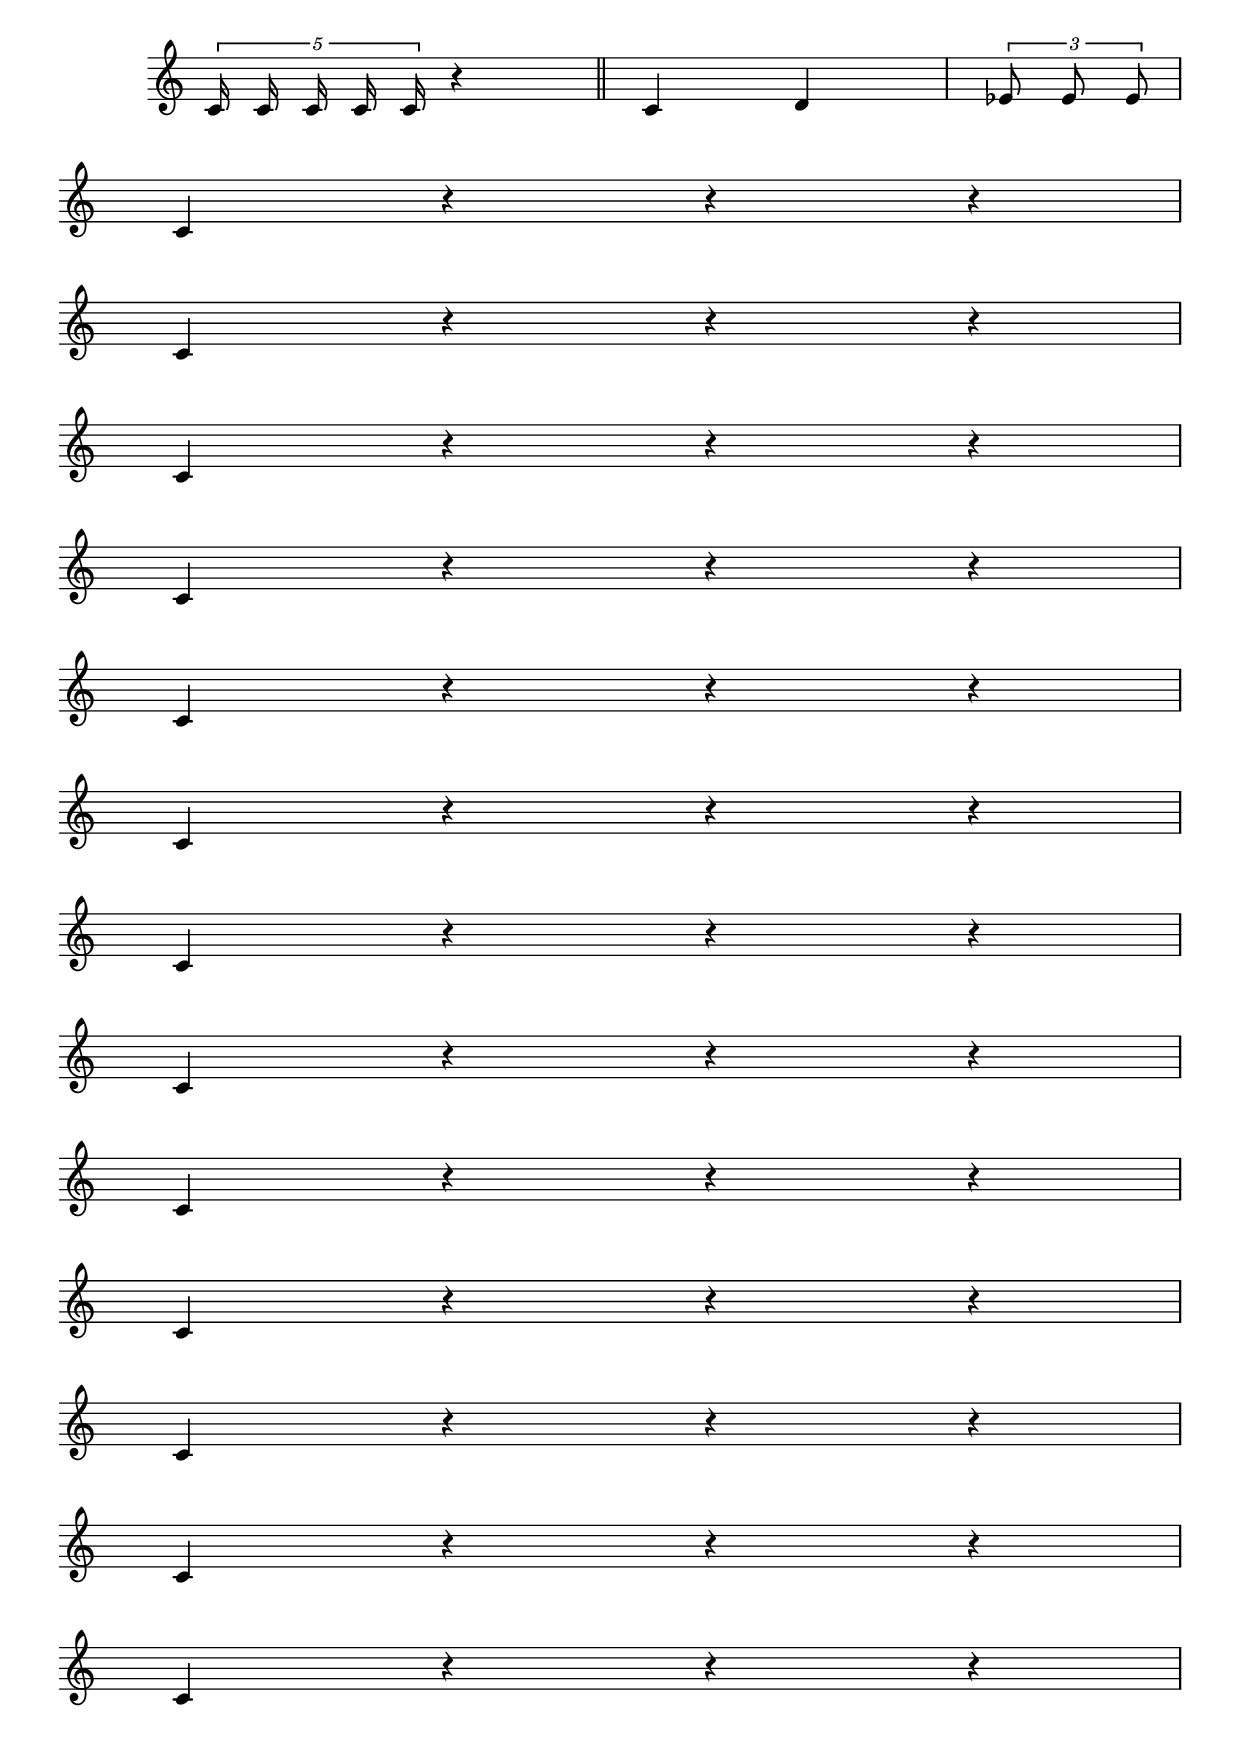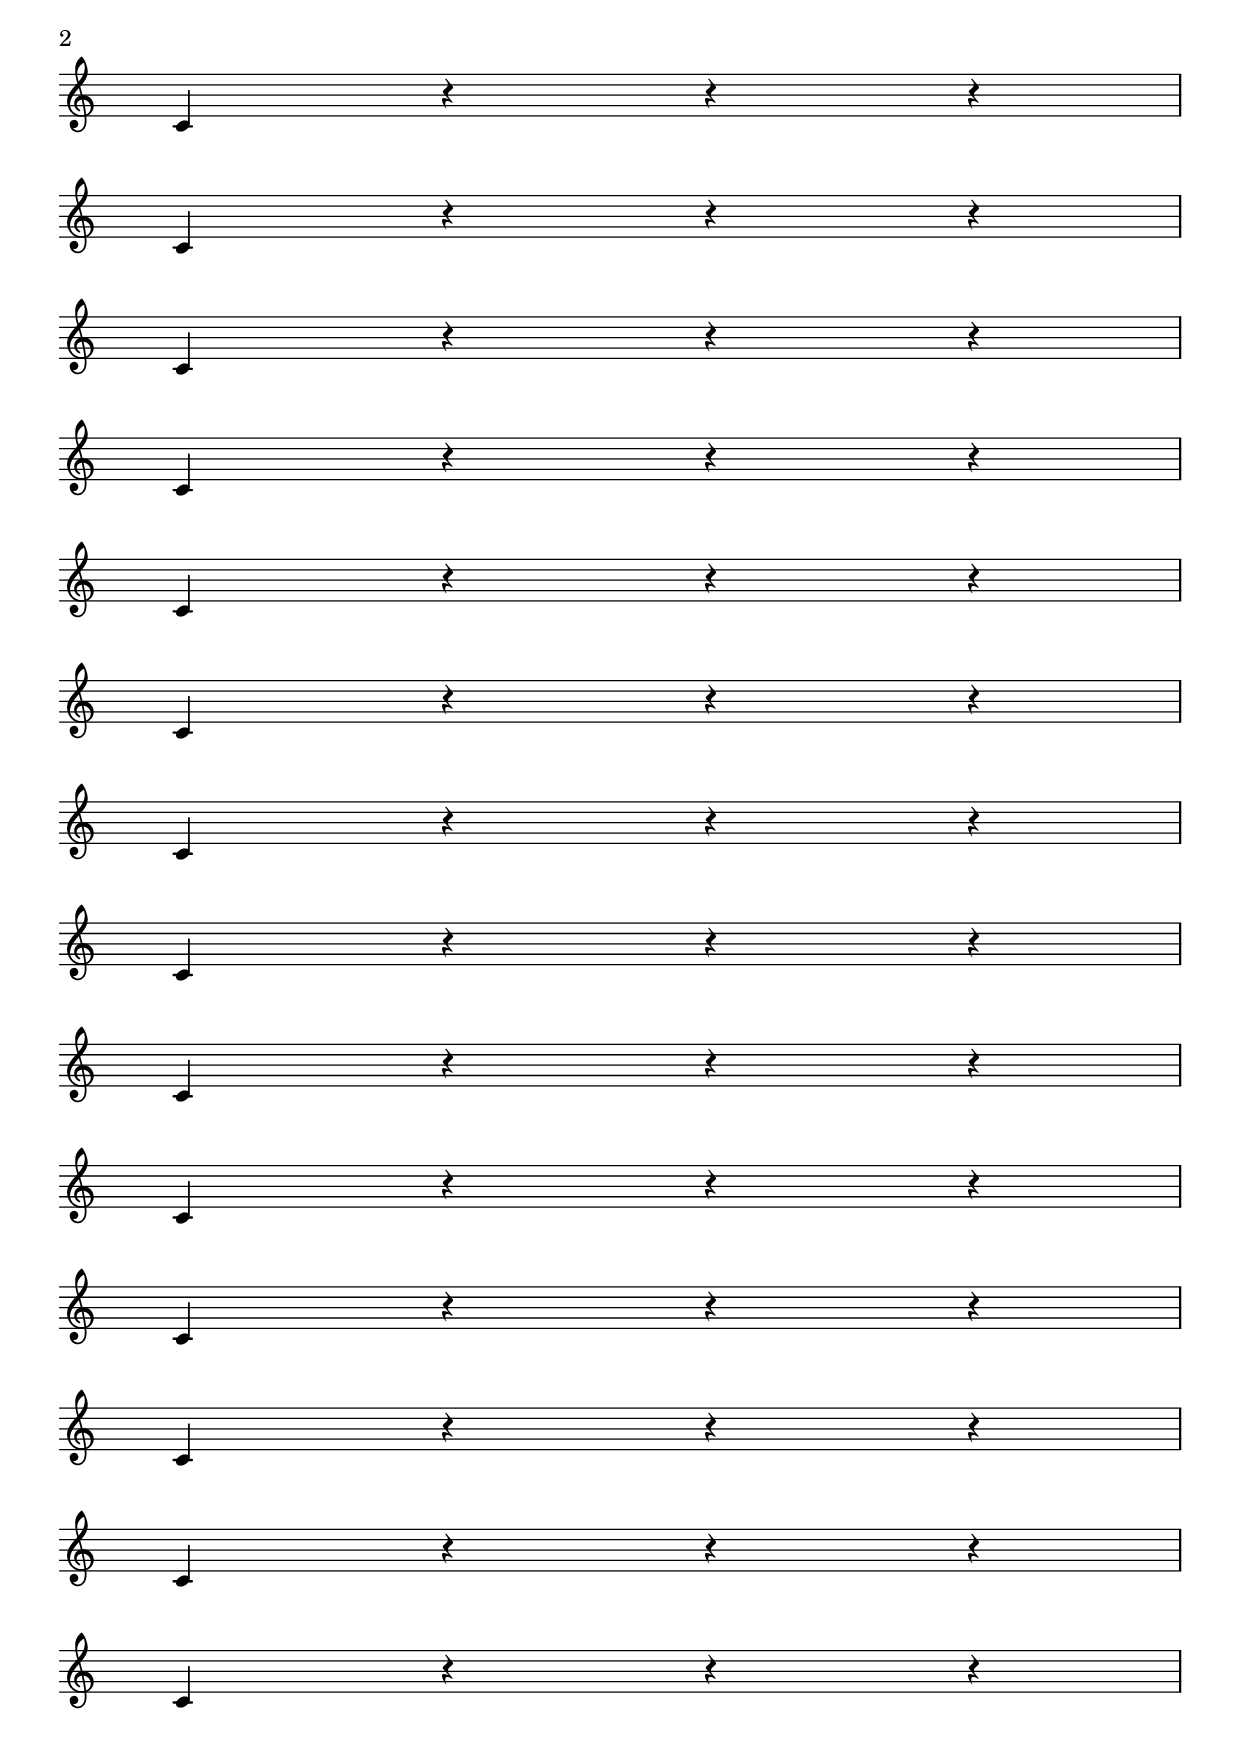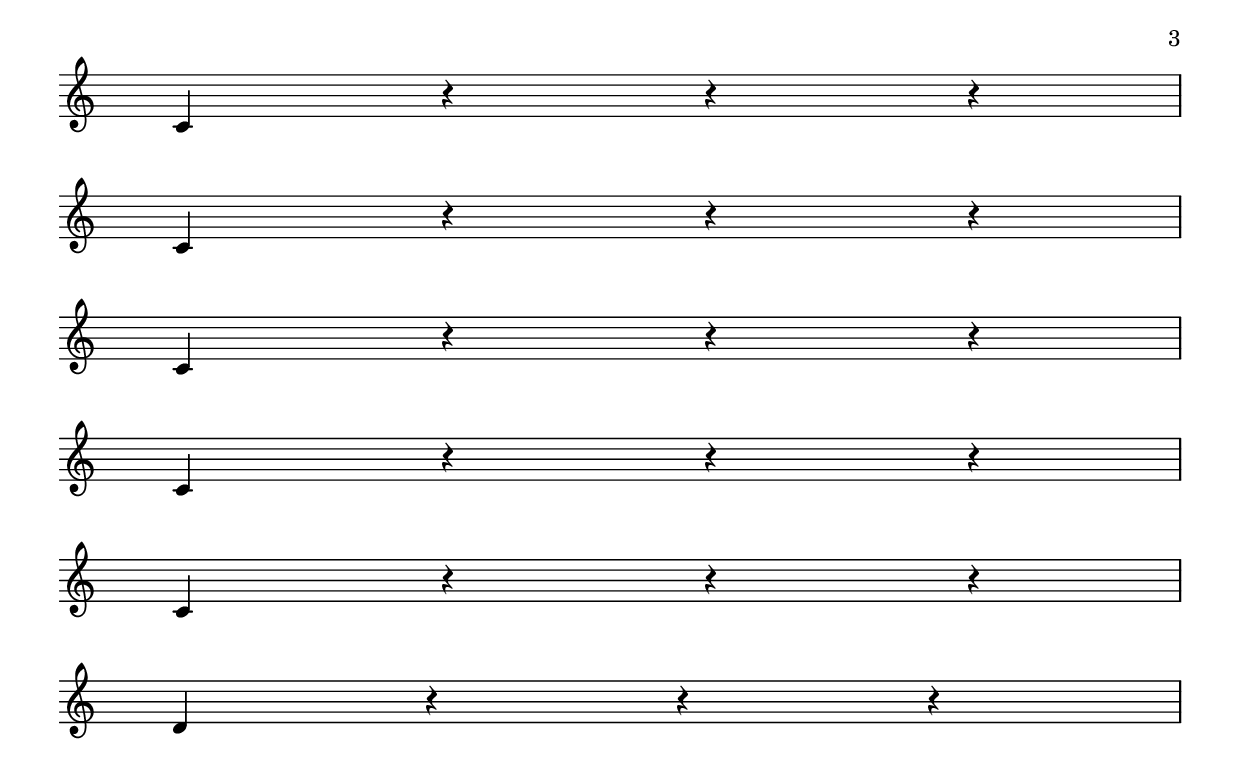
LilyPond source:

#(ly:set-option 'midi-extension "mid")
\version "2.12.3"
\include "english.ly"
\header{


}
%{

%}
melody = {
\once \override Staff.TimeSignature #'stencil = ##f
\clef treble
\key c \major
\autoBeamOn
\cadenzaOn


 \times 4/5{ c'16 c'16 c'16 c'16 c'16 }  r4 \bar "||"   c'4 d'4 \bar "|"  \times 2/3{ ef'8 ef'8 ef'8 }  \bar "|"  \break
\grace s64 c'4 r4 r4 r4 \bar "|"  \break
\grace s64 c'4 r4 r4 r4 \bar "|"  \break
\grace s64 c'4 r4 r4 r4 \bar "|"  \break
\grace s64 c'4 r4 r4 r4 \bar "|"  \break
\grace s64 c'4 r4 r4 r4 \bar "|"  \break
\grace s64 c'4 r4 r4 r4 \bar "|"  \break
\grace s64 c'4 r4 r4 r4 \bar "|"  \break
\grace s64 c'4 r4 r4 r4 \bar "|"  \break
\grace s64 c'4 r4 r4 r4 \bar "|"  \break
\grace s64 c'4 r4 r4 r4 \bar "|"  \break
\grace s64 c'4 r4 r4 r4 \bar "|"  \break
\grace s64 c'4 r4 r4 r4 \bar "|"  \break
\grace s64 c'4 r4 r4 r4 \bar "|"  \break
\grace s64 c'4 r4 r4 r4 \bar "|"  \break
\grace s64 c'4 r4 r4 r4 \bar "|"  \break
\grace s64 c'4 r4 r4 r4 \bar "|"  \break
\grace s64 c'4 r4 r4 r4 \bar "|"  \break
\grace s64 c'4 r4 r4 r4 \bar "|"  \break
\grace s64 c'4 r4 r4 r4 \bar "|"  \break
\grace s64 c'4 r4 r4 r4 \bar "|"  \break
\grace s64 c'4 r4 r4 r4 \bar "|"  \break
\grace s64 c'4 r4 r4 r4 \bar "|"  \break
\grace s64 c'4 r4 r4 r4 \bar "|"  \break
\grace s64 c'4 r4 r4 r4 \bar "|"  \break
\grace s64 c'4 r4 r4 r4 \bar "|"  \break
\grace s64 c'4 r4 r4 r4 \bar "|"  \break
\grace s64 c'4 r4 r4 r4 \bar "|"  \break
\grace s64 c'4 r4 r4 r4 \bar "|"  \break
\grace s64 c'4 r4 r4 r4 \bar "|"  \break
\grace s64 c'4 r4 r4 r4 \bar "|"  \break
\grace s64 c'4 r4 r4 r4 \bar "|"  \break
\grace s64 c'4 r4 r4 r4 \bar "|"  \break
\grace s64 d'4 r4 r4 r4 \bar "|"  \break

}


text = \lyricmode {
                                           
}

\score{

<<
\new Voice = "one" {
\melody
}
\new Lyrics \lyricsto "one" \text
>>
\layout {
\context {
\Score
\remove "Bar_number_engraver"
}
}
\midi {
\context {
\Score
tempoWholesPerMinute = #(ly:make-moment 200 4)
}
}
}